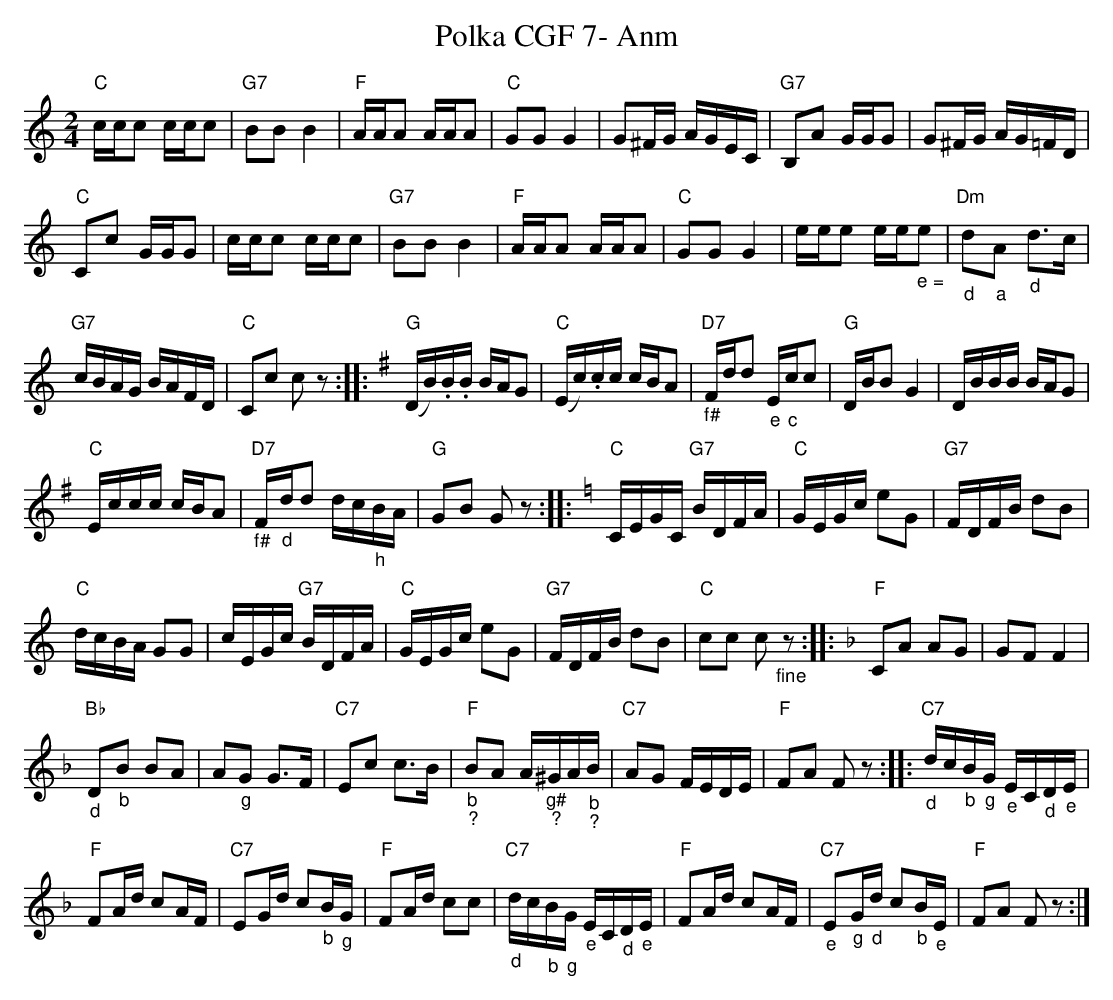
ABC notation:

X:1
T:Polka CGF 7- Anm
M:2/4
L:1/16
K:Cmaj%%MIDI gchordon
"C"ccc2 ccc2 | "G7"B2B2 B4 | "F"AAA2 AAA2 | "C"G2G2 G4 | G2^FG AGEC | "G7"B,2A2 GGG2 | G2^FG AG=FD |
"C"C2c2 GGG2 | ccc2 ccc2 | "G7"B2B2 B4 | "F"AAA2 AAA2 | "C"G2G2 G4 | eee2 ee"_ e ="e2 | "Dm""_d"d2"_a"A2 "_d"d3c |
"G7"cBAG BAFD | "C"C2c2 c2 z2 :: [K:Gmaj] "G"(DB).B.B BAG2 | "C"(Ec).cc cBA2 | "D7""_f#"Fdd2 "_e"E"_c"cc2 | "G"DBB2 G4 | DBBB BAG2 |
"C"Eccc cBA2 | "D7""_f#"F"_d"dd2 dc"_h"BA | "G"G2B2 G2z2 ::[K:Cmaj] "C"CEGC "G7"BDFA | "C"GEGc e2G2 | "G7"FDFB d2B2 |
"C"dcBA G2G2 | cEGc "G7"BDFA | "C"GEGc e2G2 | "G7"FDFB d2B2 | "C"c2c2 c2"_fine"z2 :: [K:Fmaj] [L:1/8] "F"CA AG | GF F2 |
"Bb""_d"D"_b"B BA | A"_g"G G>F | "C7"Ec c>B | "_b""_?""F"BA A/2"_g#""_?"^G/2A/2"_b""_?"B/2 | "C7"AG F/2E/2D/2E/2 | "F"FA Fz :: [L:1/16] "C7""_d"dc"_b"B"_g"G "_e"EC"_d"D"_e"E |
"F"F2Ad c2AF | "C7"E2Gd c2"_b"B"_g"G | "F"F2Ad c2c2 | "C7""_d"dc"_b"B"_g"G "_e"EC"_d"D"_e"E | "F"F2Ad c2AF | "C7""_e"E2"_g"G"_d"d c2"_b"B"_e"E | "F"F2A2 F2 z2 :|
